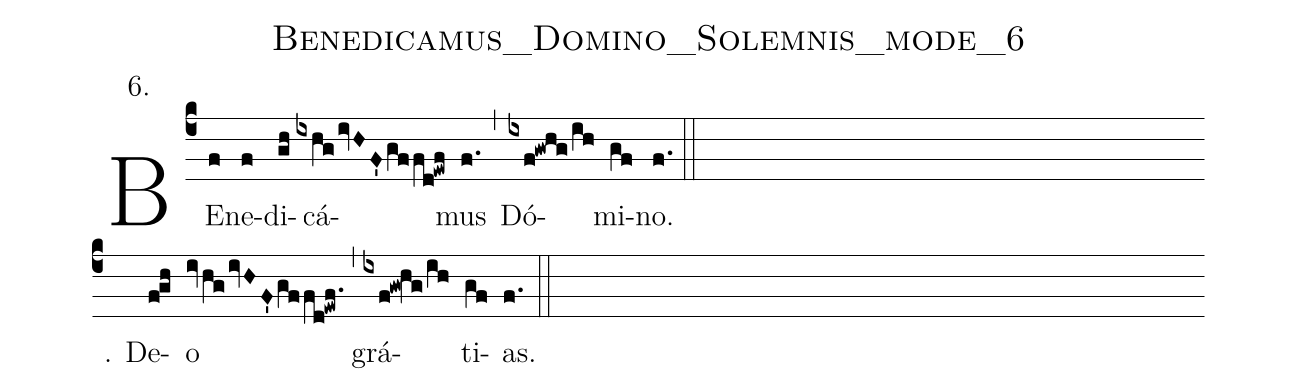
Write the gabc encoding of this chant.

name:Benedicamus_Domino_Solemnis_mode_6;
annotation: 6.;
%%
(c4)BE(f)ne(f)di(gh)cá(ixhg/ivHF'gffd!ewf)mus(f.) (,)Dó(ixf!gwhg/!ih)mi(gf)no.(f.) (::) (Z-) ℟. De(f!gh)o(ixvhg/ivHF'gffd!ewf.) (,) grá(ixf!gw!hg/ih)ti(gf)as.(f.) (::)
